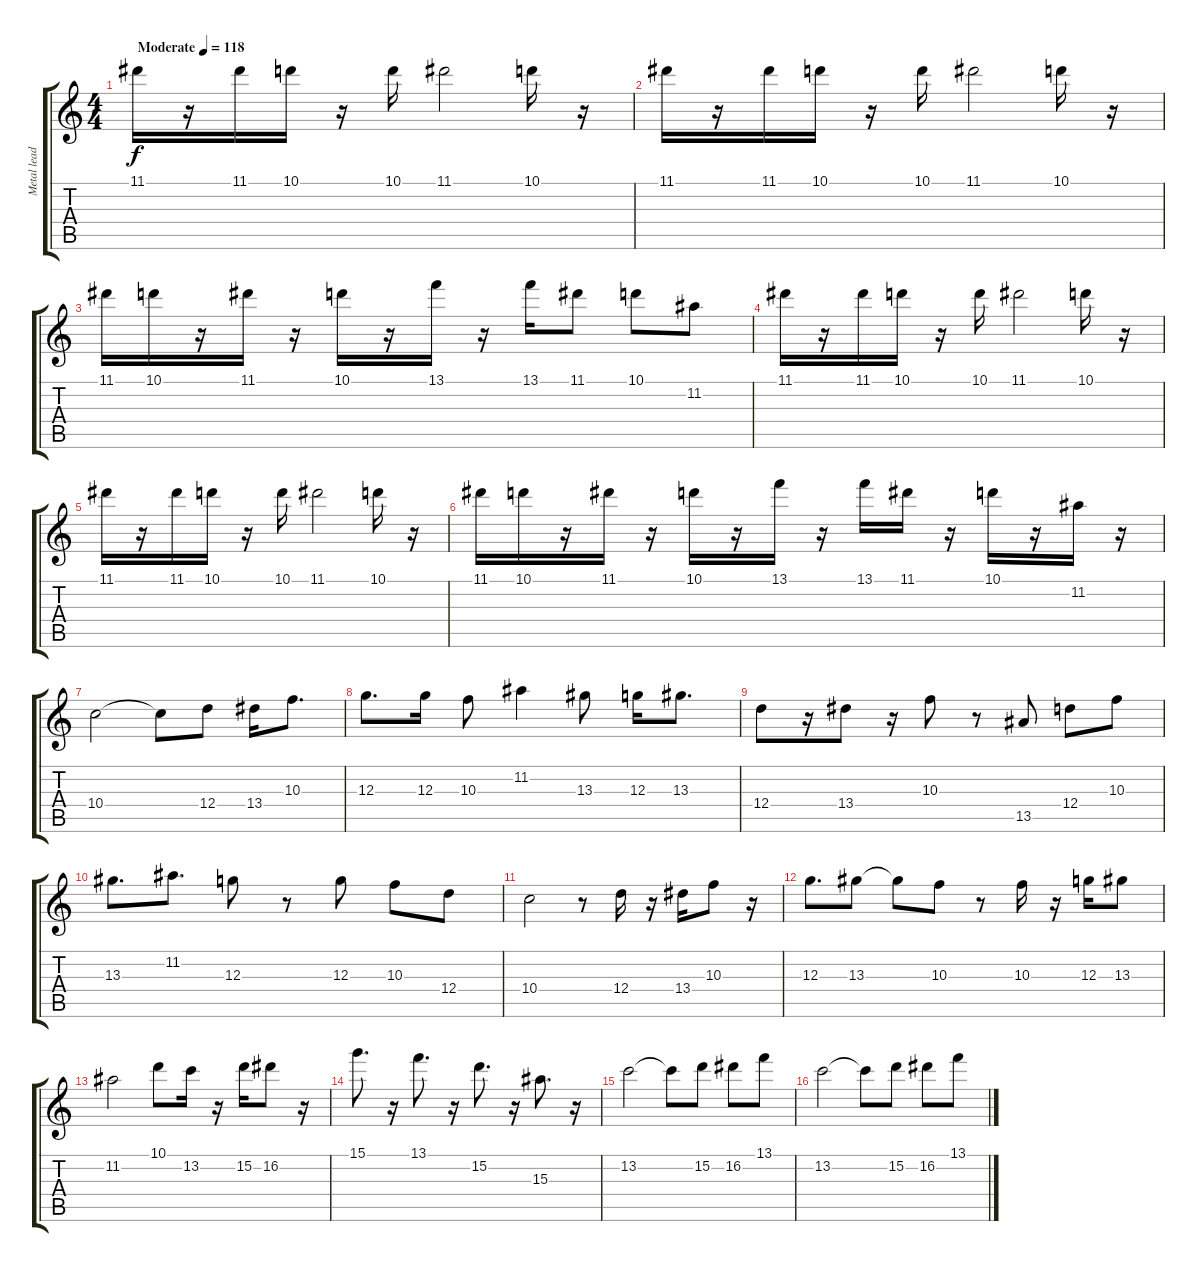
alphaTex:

\track ("Metal lead" "Metal lead") {instrument distortionguitar}
\staff {score tabs}
\tuning (E4 B3 G3 D3 A2 E2) {hide}
\ts (4 4)
\tempo (118 "Moderate")
\clef g2
\ks c
11.1.16{dy f instrument distortionguitar} r.16 11.1.16 10.1.16 r.16 10.1.16 11.1.2 10.1.16 r.16 |
11.1.16 r.16 11.1.16 10.1.16 r.16 10.1.16 11.1.2 10.1.16 r.16 |
11.1.16 10.1.16 r.16 11.1.16 r.16 10.1.16 r.16 13.1.16 r.16 13.1.16 11.1.8 10.1.8 11.2.8 |
11.1.16 r.16 11.1.16 10.1.16 r.16 10.1.16 11.1.2 10.1.16 r.16 |
11.1.16 r.16 11.1.16 10.1.16 r.16 10.1.16 11.1.2 10.1.16 r.16 |
11.1.16 10.1.16 r.16 11.1.16 r.16 10.1.16 r.16 13.1.16 r.16 13.1.16 11.1.16 r.16 10.1.16 r.16 11.2.16 r.16 |
10.4.2 10.4{t}.8 12.4.8 13.4.16 10.3.8{d} |
12.3.8{d} 12.3.16 10.3.8 11.2.4 13.3.8 12.3.16 13.3.8{d} |
12.4.8 r.16 13.4.8 r.16 10.3.8 r.8 13.5.8 12.4.8 10.3.8 |
13.3.8{d} 11.2.8{d} 12.3.8 r.8 12.3.8 10.3.8 12.4.8 |
10.4.2 r.8 12.4.16 r.16 13.4.16 10.3.8 r.16 |
12.3.8{d} 13.3.8 13.3{t}.8 10.3.8 r.8 10.3.16 r.16 12.3.16 13.3.8 |
11.2.2 10.1.8 13.2.16 r.16 15.2.16 16.2.8 r.16 |
15.1.8{d} r.16 13.1.8{d} r.16 15.2.8{d} r.16 15.3.8{d} r.16 |
13.2.2 13.2{t}.8 15.2.8 16.2.8 13.1.8 |
13.2.2 13.2{t}.8 15.2.8 16.2.8 13.1.8
